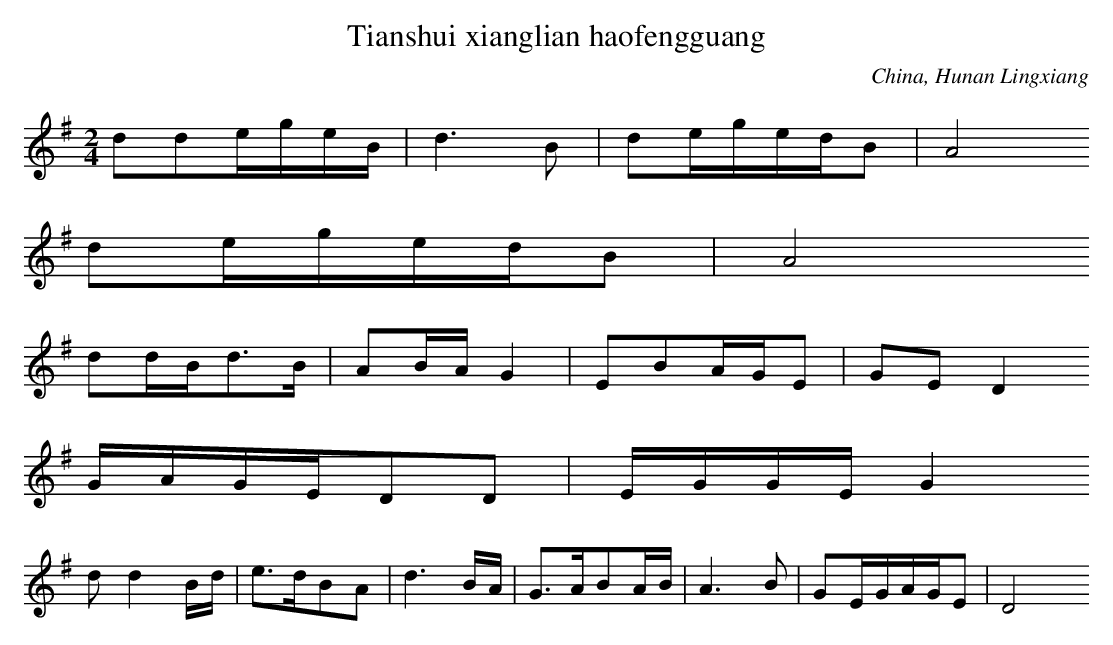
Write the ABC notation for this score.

X:1
T: Tianshui xianglian haofengguang
O: China, Hunan Lingxiang
M: 2/4
L: 1/16
K: G
d2d2egeB | d6B2 | d2egedB2 | A8
d2egedB2 | A8
d2dBd3B | A2BAG4 | E2B2AGE2 | G2E2D4
GAGED2D2 | EGGEG4
d2d4Bd | e3dB2A2 | d6BA | G3AB2AB | A6B2 | G2EGAGE2 | D8
